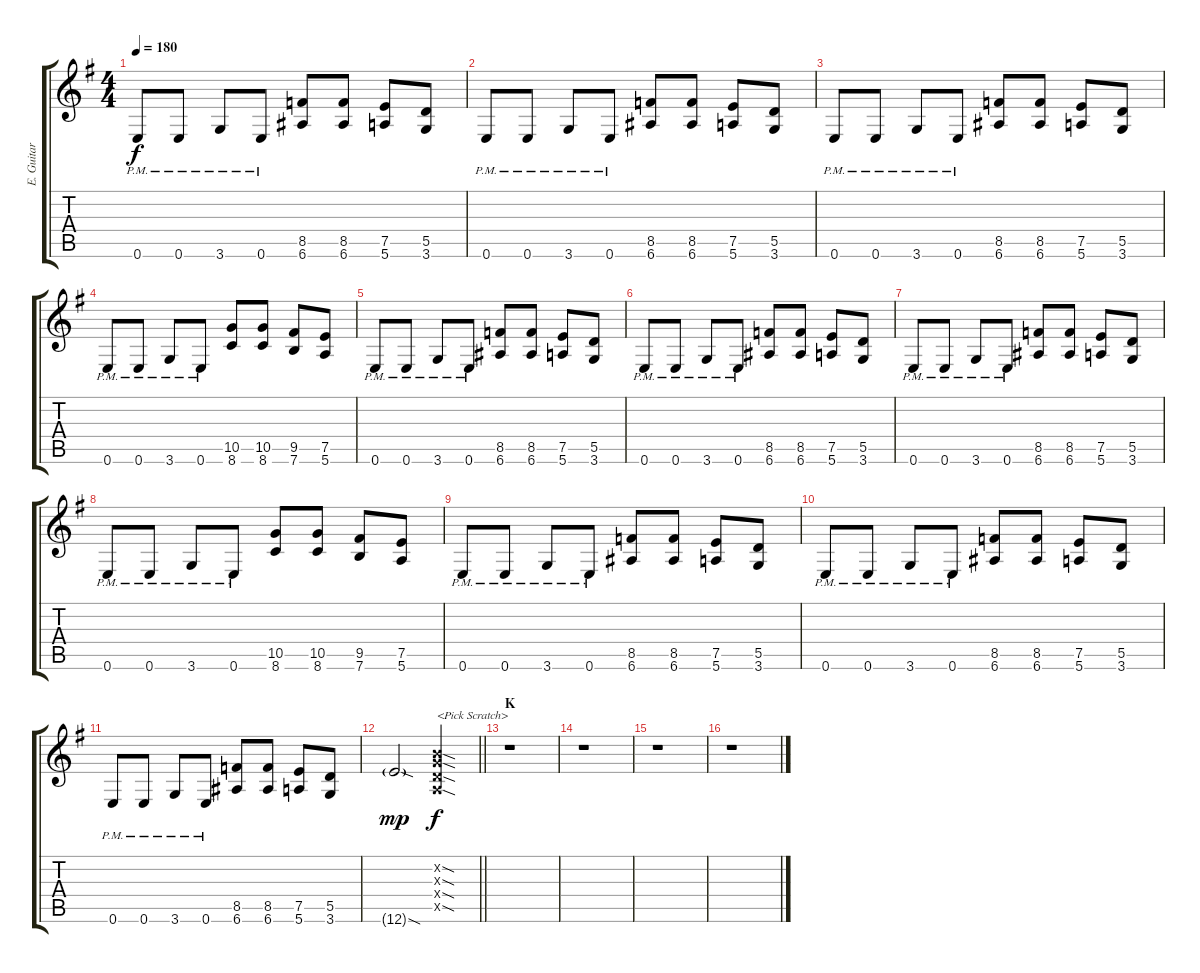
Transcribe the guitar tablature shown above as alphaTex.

\track ("E. Guitar I" "E. Guitar ") {instrument overdrivenguitar}
\staff {score tabs}
\tuning (E4 B3 G3 D3 A2 E2) {hide}
\ts (4 4)
\tempo 180
\clef g2
\ks g
0.6{pm}.8{dy f} 0.6{pm}.8 3.6{pm}.8 0.6{pm}.8 (8.5 6.6).8 (8.5 6.6).8 (7.5 5.6).8 (5.5 3.6).8 |
0.6{pm}.8 0.6{pm}.8 3.6{pm}.8 0.6{pm}.8 (8.5 6.6).8 (8.5 6.6).8 (7.5 5.6).8 (5.5 3.6).8 |
0.6{pm}.8 0.6{pm}.8 3.6{pm}.8 0.6{pm}.8 (8.5 6.6).8 (8.5 6.6).8 (7.5 5.6).8 (5.5 3.6).8 |
0.6{pm}.8 0.6{pm}.8 3.6{pm}.8 0.6{pm}.8 (10.5 8.6).8 (10.5 8.6).8 (9.5 7.6).8 (7.5 5.6).8 |
0.6{pm}.8 0.6{pm}.8 3.6{pm}.8 0.6{pm}.8 (8.5 6.6).8 (8.5 6.6).8 (7.5 5.6).8 (5.5 3.6).8 |
0.6{pm}.8 0.6{pm}.8 3.6{pm}.8 0.6{pm}.8 (8.5 6.6).8 (8.5 6.6).8 (7.5 5.6).8 (5.5 3.6).8 |
0.6{pm}.8 0.6{pm}.8 3.6{pm}.8 0.6{pm}.8 (8.5 6.6).8 (8.5 6.6).8 (7.5 5.6).8 (5.5 3.6).8 |
0.6{pm}.8 0.6{pm}.8 3.6{pm}.8 0.6{pm}.8 (10.5 8.6).8 (10.5 8.6).8 (9.5 7.6).8 (7.5 5.6).8 |
0.6{pm}.8 0.6{pm}.8 3.6{pm}.8 0.6{pm}.8 (8.5 6.6).8 (8.5 6.6).8 (7.5 5.6).8 (5.5 3.6).8 |
0.6{pm}.8 0.6{pm}.8 3.6{pm}.8 0.6{pm}.8 (8.5 6.6).8 (8.5 6.6).8 (7.5 5.6).8 (5.5 3.6).8 |
0.6{pm}.8 0.6{pm}.8 3.6{pm}.8 0.6{pm}.8 (8.5 6.6).8 (8.5 6.6).8 (7.5 5.6).8 (5.5 3.6).8 |
\barLineRight lightlight
12.6{sod g}.2{dy mp} (0.2{sod x} 0.3{sod x} 0.4{sod x} 0.5{sod x}).2{txt "<Pick Scratch>" dy f} |
\section ("" "K")
r.1 |
r.1 |
r.1 |
r.1
